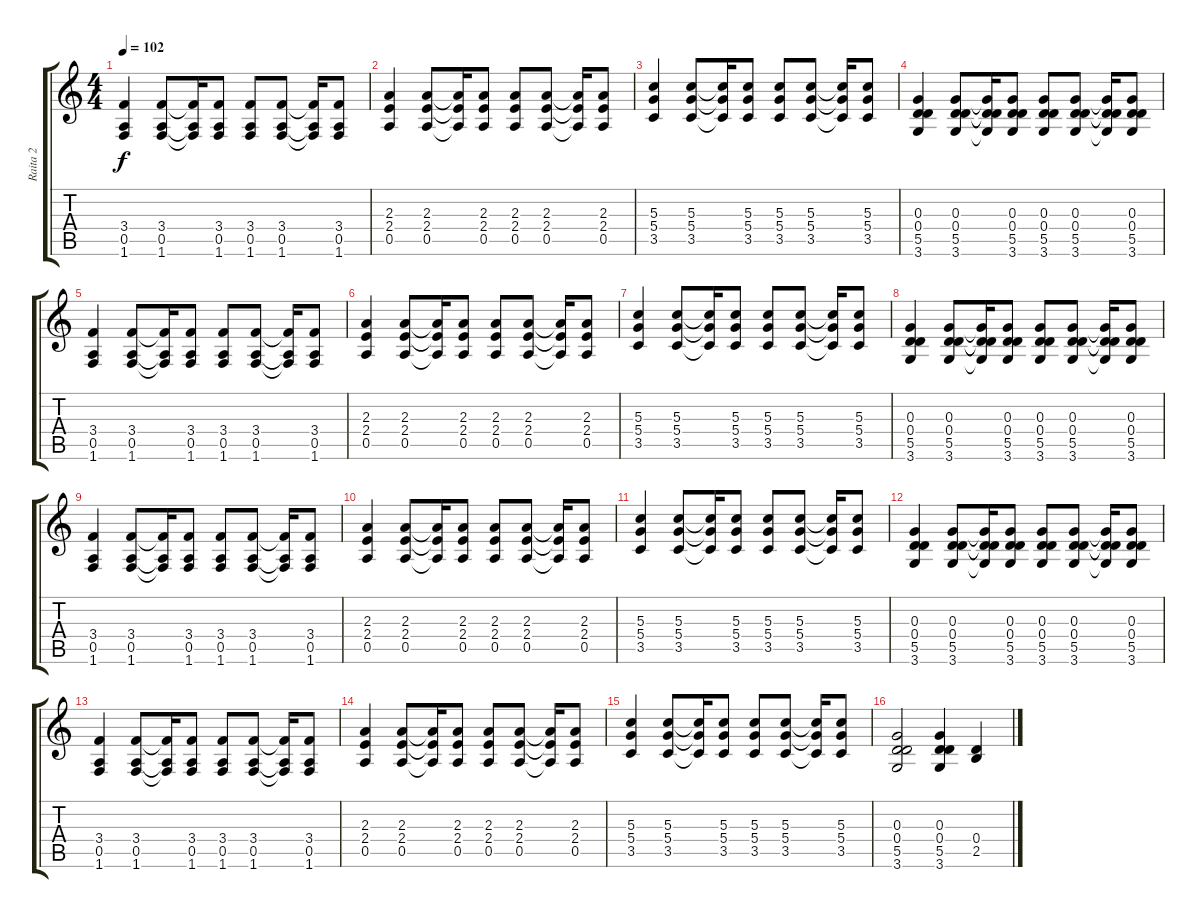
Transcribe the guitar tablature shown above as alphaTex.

\track ("Raita 2" "Raita 2") {instrument distortionguitar}
\staff {score tabs}
\tuning (E4 B3 G3 D3 A2 E2) {hide}
\ts (4 4)
\tempo 102
\clef g2
\ks c
(3.4 0.5 1.6).4{dy f instrument distortionguitar} (3.4 0.5 1.6).8 (3.4{t} 0.5{t} 1.6{t}).16 (3.4 0.5 1.6).8 (3.4 0.5 1.6).8 (3.4 0.5 1.6).8 (3.4{t} 0.5{t} 1.6{t}).16 (3.4 0.5 1.6).8 |
(2.3 2.4 0.5).4 (2.3 2.4 0.5).8 (2.3{t} 2.4{t} 0.5{t}).16 (2.3 2.4 0.5).8 (2.3 2.4 0.5).8 (2.3 2.4 0.5).8 (2.3{t} 2.4{t} 0.5{t}).16 (2.3 2.4 0.5).8 |
(5.3 5.4 3.5).4 (5.3 5.4 3.5).8 (5.3{t} 5.4{t} 3.5{t}).16 (5.3 5.4 3.5).8 (5.3 5.4 3.5).8 (5.3 5.4 3.5).8 (5.3{t} 5.4{t} 3.5{t}).16 (5.3 5.4 3.5).8 |
(0.3 0.4 5.5 3.6).4 (0.3 0.4 5.5 3.6).8 (0.3{t} 0.4{t} 5.5{t} 3.6{t}).16 (0.3 0.4 5.5 3.6).8 (0.3 0.4 5.5 3.6).8 (0.3 0.4 5.5 3.6).8 (0.3{t} 0.4{t} 5.5{t} 3.6{t}).16 (0.3 0.4 5.5 3.6).8 |
(3.4 0.5 1.6).4 (3.4 0.5 1.6).8 (3.4{t} 0.5{t} 1.6{t}).16 (3.4 0.5 1.6).8 (3.4 0.5 1.6).8 (3.4 0.5 1.6).8 (3.4{t} 0.5{t} 1.6{t}).16 (3.4 0.5 1.6).8 |
(2.3 2.4 0.5).4 (2.3 2.4 0.5).8 (2.3{t} 2.4{t} 0.5{t}).16 (2.3 2.4 0.5).8 (2.3 2.4 0.5).8 (2.3 2.4 0.5).8 (2.3{t} 2.4{t} 0.5{t}).16 (2.3 2.4 0.5).8 |
(5.3 5.4 3.5).4 (5.3 5.4 3.5).8 (5.3{t} 5.4{t} 3.5{t}).16 (5.3 5.4 3.5).8 (5.3 5.4 3.5).8 (5.3 5.4 3.5).8 (5.3{t} 5.4{t} 3.5{t}).16 (5.3 5.4 3.5).8 |
(0.3 0.4 5.5 3.6).4 (0.3 0.4 5.5 3.6).8 (0.3{t} 0.4{t} 5.5{t} 3.6{t}).16 (0.3 0.4 5.5 3.6).8 (0.3 0.4 5.5 3.6).8 (0.3 0.4 5.5 3.6).8 (0.3{t} 0.4{t} 5.5{t} 3.6{t}).16 (0.3 0.4 5.5 3.6).8 |
(3.4 0.5 1.6).4 (3.4 0.5 1.6).8 (3.4{t} 0.5{t} 1.6{t}).16 (3.4 0.5 1.6).8 (3.4 0.5 1.6).8 (3.4 0.5 1.6).8 (3.4{t} 0.5{t} 1.6{t}).16 (3.4 0.5 1.6).8 |
(2.3 2.4 0.5).4 (2.3 2.4 0.5).8 (2.3{t} 2.4{t} 0.5{t}).16 (2.3 2.4 0.5).8 (2.3 2.4 0.5).8 (2.3 2.4 0.5).8 (2.3{t} 2.4{t} 0.5{t}).16 (2.3 2.4 0.5).8 |
(5.3 5.4 3.5).4 (5.3 5.4 3.5).8 (5.3{t} 5.4{t} 3.5{t}).16 (5.3 5.4 3.5).8 (5.3 5.4 3.5).8 (5.3 5.4 3.5).8 (5.3{t} 5.4{t} 3.5{t}).16 (5.3 5.4 3.5).8 |
(0.3 0.4 5.5 3.6).4 (0.3 0.4 5.5 3.6).8 (0.3{t} 0.4{t} 5.5{t} 3.6{t}).16 (0.3 0.4 5.5 3.6).8 (0.3 0.4 5.5 3.6).8 (0.3 0.4 5.5 3.6).8 (0.3{t} 0.4{t} 5.5{t} 3.6{t}).16 (0.3 0.4 5.5 3.6).8 |
(3.4 0.5 1.6).4 (3.4 0.5 1.6).8 (3.4{t} 0.5{t} 1.6{t}).16 (3.4 0.5 1.6).8 (3.4 0.5 1.6).8 (3.4 0.5 1.6).8 (3.4{t} 0.5{t} 1.6{t}).16 (3.4 0.5 1.6).8 |
(2.3 2.4 0.5).4 (2.3 2.4 0.5).8 (2.3{t} 2.4{t} 0.5{t}).16 (2.3 2.4 0.5).8 (2.3 2.4 0.5).8 (2.3 2.4 0.5).8 (2.3{t} 2.4{t} 0.5{t}).16 (2.3 2.4 0.5).8 |
(5.3 5.4 3.5).4 (5.3 5.4 3.5).8 (5.3{t} 5.4{t} 3.5{t}).16 (5.3 5.4 3.5).8 (5.3 5.4 3.5).8 (5.3 5.4 3.5).8 (5.3{t} 5.4{t} 3.5{t}).16 (5.3 5.4 3.5).8 |
(0.3 0.4 5.5 3.6).2 (0.3 0.4 5.5 3.6).4 (0.4 2.5).4
